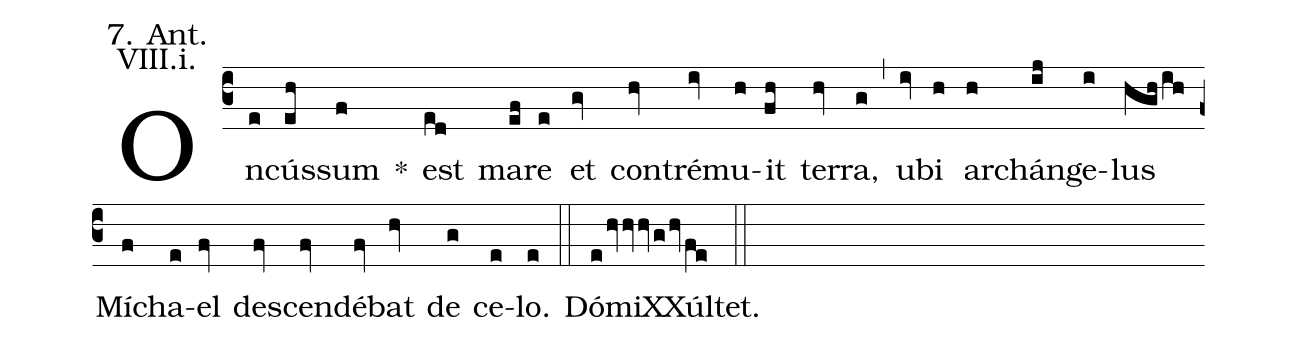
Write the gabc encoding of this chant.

annotation: 7. Ant.;
annotation: VIII.i.;
%%
(c3)
On(e)cús(eh)sum(f) *() est(ed) ma(ef)re(e) et(gv) con(hv)tré(iv)mu(h)it(fh) ter(hv)ra,(g) (,)
u(iv)bi(h) arch(h)án(ij)ge(i)lus(hghih) Mí(f)cha(e)el(fv) des(fv)cen(fv)dé(fv)bat(hv) de(g) ce(e)lo.(e) (::)

DómiXXúltet.(ehvhvhvghvfe) (::)
